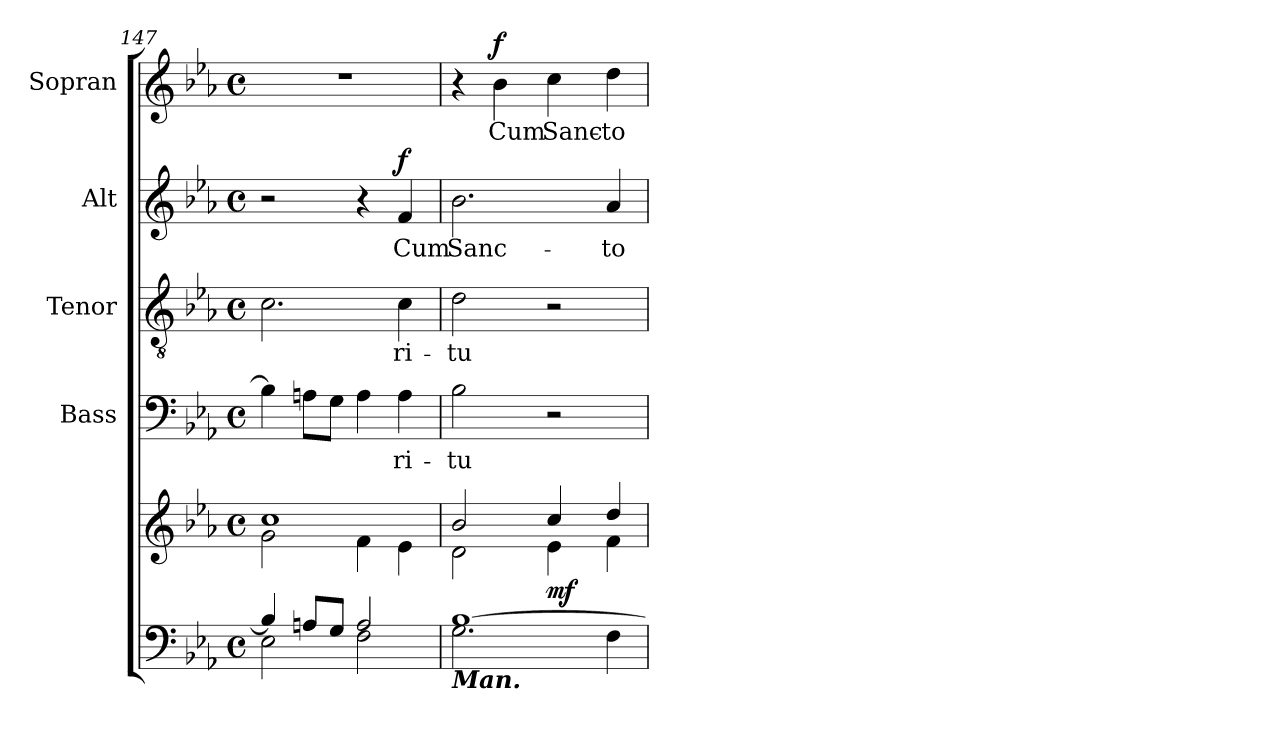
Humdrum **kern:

**kern	**kern	**dynam	**kern	**text	**kern	**text	**kern	**text	**dynam	**kern	**text	**dynam
*part5	*part5	*part5	*part4	*part4	*part3	*part3	*part2	*part2	*part2	*part1	*part1	*part1
*staff6	*staff5	*staff5/6	*staff4	*staff4	*staff3	*staff3	*staff2	*staff2	*staff2	*staff1	*staff1	*staff1
*	*	*	*I"Bass	*	*I"Tenor	*	*I"Alt	*	*	*I"Sopran	*	*
*	*	*	*I'B.	*	*I'T.	*	*I'A.	*	*	*I'S.	*	*
*clefF4	*clefG2	*	*clefF4	*	*clefGv2	*	*clefG2	*	*	*clefG2	*	*
*k[b-e-a-]	*k[b-e-a-]	*	*k[b-e-a-]	*	*k[b-e-a-]	*	*k[b-e-a-]	*	*	*k[b-e-a-]	*	*
*E-:	*E-:	*	*E-:	*	*E-:	*	*E-:	*	*	*E-:	*	*
*M4/4	*M4/4	*	*M4/4	*	*M4/4	*	*M4/4	*	*	*M4/4	*	*
*met(c)	*met(c)	*	*met(c)	*	*met(c)	*	*met(c)	*	*	*met(c)	*	*
=147	=147	=147	=147	=147	=147	=147	=147	=147	=147	=147	=147	=147
*^	*^	*	*	*	*	*	*	*	*	*	*	*
4B-/]	2E-\	1cc	2g\	.	4B-\]	.	2.c\	.	2r	.	.	1r	.	.
8An/L	.	.	.	.	8An\L	.	.	.	.	.	.	.	.	.
8G/J	.	.	.	.	8G\J	.	.	.	.	.	.	.	.	.
2A/	2F\	.	4f\	.	4A\	.	.	.	4r	.	.	.	.	.
!	!	!	!	!	!	!LO:LY:b	!	!LO:LY:b	!	!LO:LY:b	!LO:DY:a	!	!	!
.	.	.	4e-\	.	4A\	-ri-	4c\	-ri-	4f/	Cum	f	.	.	.
=148	=148	=148	=148	=148	=148	=148	=148	=148	=148	=148	=148	=148	=148	=148
!LO:TX:b:Bi:t=Man.	!	!	!	!	!	!	!	!	!	!	!	!	!	!
!	!	!	!	!	!	!LO:LY:b	!	!LO:LY:b	!	!LO:LY:b	!	!	!	!
[>1B-	2.G\	2b-/	2d\	.	2B-\	-tu	2d\	-tu	2.b-\	Sanc-	.	4r	.	.
!	!	!	!	!	!	!	!	!	!	!	!	!	!LO:LY:b	!LO:DY:a
.	.	.	.	.	.	.	.	.	.	.	.	4b-\	Cum	f
!	!	!	!	!LO:DY:b	!	!	!	!	!	!	!	!	!LO:LY:b	!
.	.	4cc/	4e-\	mf	2r	.	2r	.	.	.	.	4cc\	Sanc-	.
!	!	!	!	!	!	!	!	!	!	!LO:LY:b	!	!	!LO:LY:b	!
.	4F\	4dd/	4f\	.	.	.	.	.	4a-/	-to	.	4dd\	-to	.
*v	*v	*	*	*	*	*	*	*	*	*	*	*	*	*
*	*v	*v	*	*	*	*	*	*	*	*	*	*	*
=	=	=	=	=	=	=	=	=	=	=	=	=
*-	*-	*-	*-	*-	*-	*-	*-	*-	*-	*-	*-	*-
